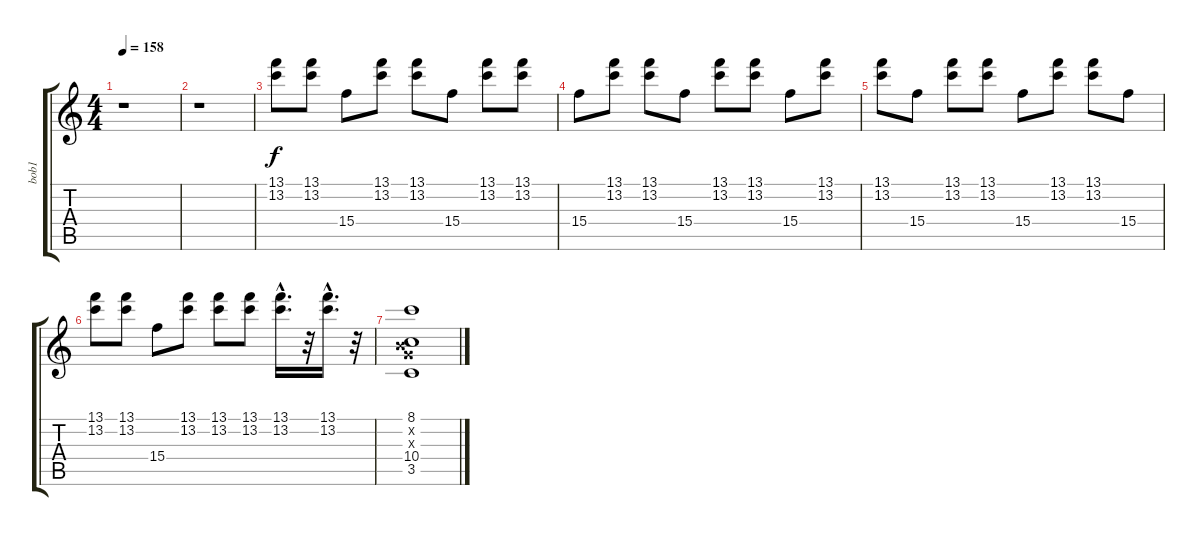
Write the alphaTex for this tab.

\track ("bob1" "bob1") {instrument distortionguitar}
\staff {score tabs}
\tuning (E4 B3 G3 D3 A2 E2) {hide}
\ts (4 4)
\tempo 158
\clef g2
\ks c
r.1{dy f} |
r.1 |
(13.1 13.2).8 (13.1 13.2).8 15.4.8 (13.1 13.2).8 (13.1 13.2).8 15.4.8 (13.1 13.2).8 (13.1 13.2).8 |
15.4.8 (13.1 13.2).8 (13.1 13.2).8 15.4.8 (13.1 13.2).8 (13.1 13.2).8 15.4.8 (13.1 13.2).8 |
(13.1 13.2).8 15.4.8 (13.1 13.2).8 (13.1 13.2).8 15.4.8 (13.1 13.2).8 (13.1 13.2).8 15.4.8 |
(13.1 13.2).8 (13.1 13.2).8 15.4.8 (13.1 13.2).8 (13.1 13.2).8 (13.1 13.2).8 (13.1{hac} 13.2{hac}).16{d} r.32 (13.1{hac} 13.2{hac}).16{d} r.32 |
(8.1 0.2{x} 0.3{x} 10.4 3.5).1
